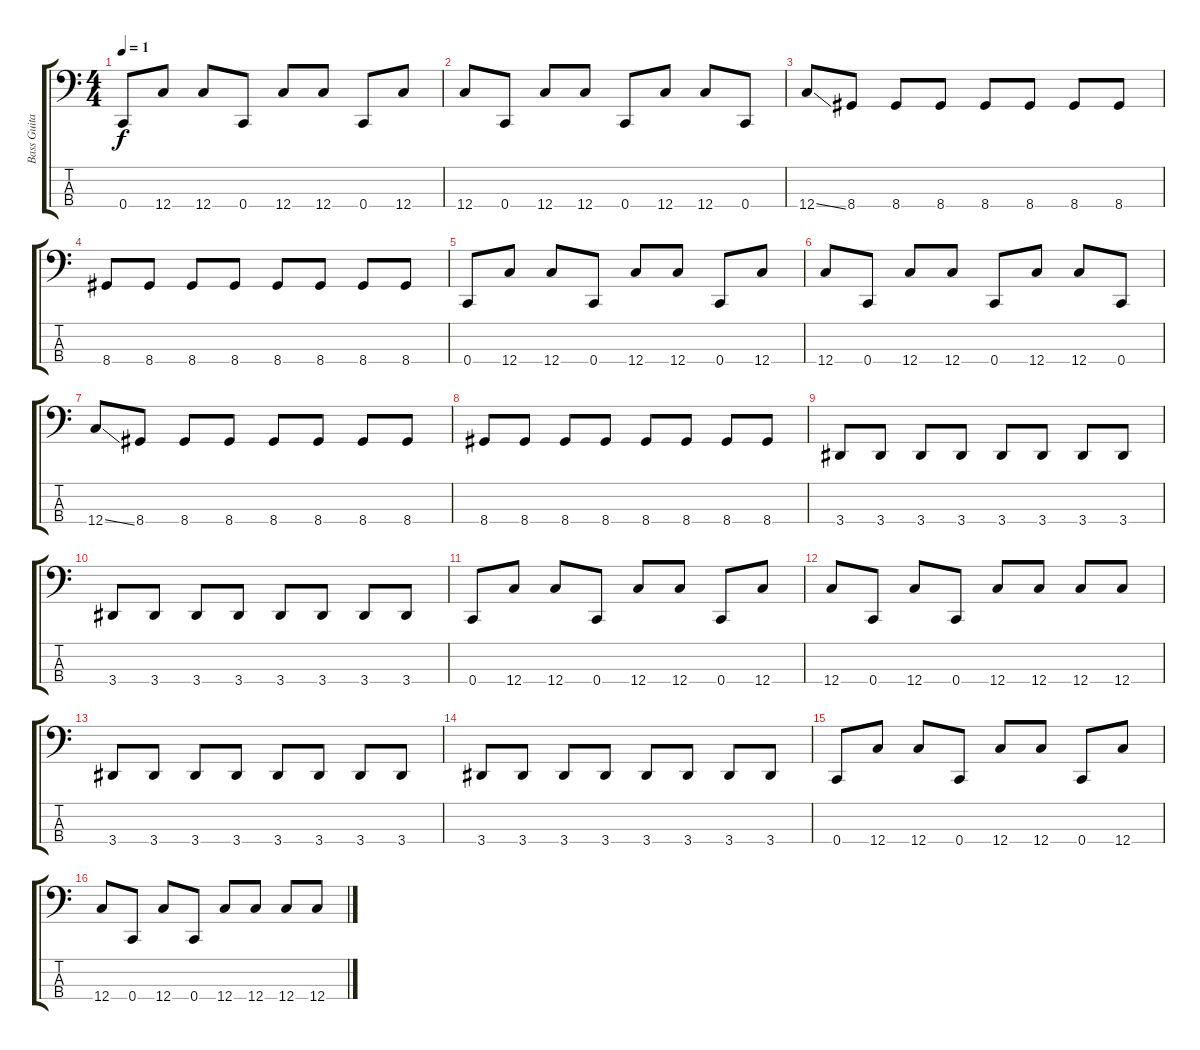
\track ("Bass Guitar" "Bass Guita") {instrument electricbassfinger}
\staff {score tabs}
\tuning (F2 C2 G1 C1) {hide}
\ts (4 4)
\tempo 1
\clef f4
\ks c
0.4.8{dy f} 12.4.8 12.4.8 0.4.8 12.4.8 12.4.8 0.4.8 12.4.8 |
12.4.8 0.4.8 12.4.8 12.4.8 0.4.8 12.4.8 12.4.8 0.4.8 |
12.4{ss}.8 8.4.8 8.4.8 8.4.8 8.4.8 8.4.8 8.4.8 8.4.8 |
8.4.8 8.4.8 8.4.8 8.4.8 8.4.8 8.4.8 8.4.8 8.4.8 |
0.4.8 12.4.8 12.4.8 0.4.8 12.4.8 12.4.8 0.4.8 12.4.8 |
12.4.8 0.4.8 12.4.8 12.4.8 0.4.8 12.4.8 12.4.8 0.4.8 |
12.4{ss}.8 8.4.8 8.4.8 8.4.8 8.4.8 8.4.8 8.4.8 8.4.8 |
8.4.8 8.4.8 8.4.8 8.4.8 8.4.8 8.4.8 8.4.8 8.4.8 |
3.4.8 3.4.8 3.4.8 3.4.8 3.4.8 3.4.8 3.4.8 3.4.8 |
3.4.8 3.4.8 3.4.8 3.4.8 3.4.8 3.4.8 3.4.8 3.4.8 |
0.4.8 12.4.8 12.4.8 0.4.8 12.4.8 12.4.8 0.4.8 12.4.8 |
12.4.8 0.4.8 12.4.8 0.4.8 12.4.8 12.4.8 12.4.8 12.4.8 |
3.4.8 3.4.8 3.4.8 3.4.8 3.4.8 3.4.8 3.4.8 3.4.8 |
3.4.8 3.4.8 3.4.8 3.4.8 3.4.8 3.4.8 3.4.8 3.4.8 |
0.4.8 12.4.8 12.4.8 0.4.8 12.4.8 12.4.8 0.4.8 12.4.8 |
12.4.8 0.4.8 12.4.8 0.4.8 12.4.8 12.4.8 12.4.8 12.4.8
